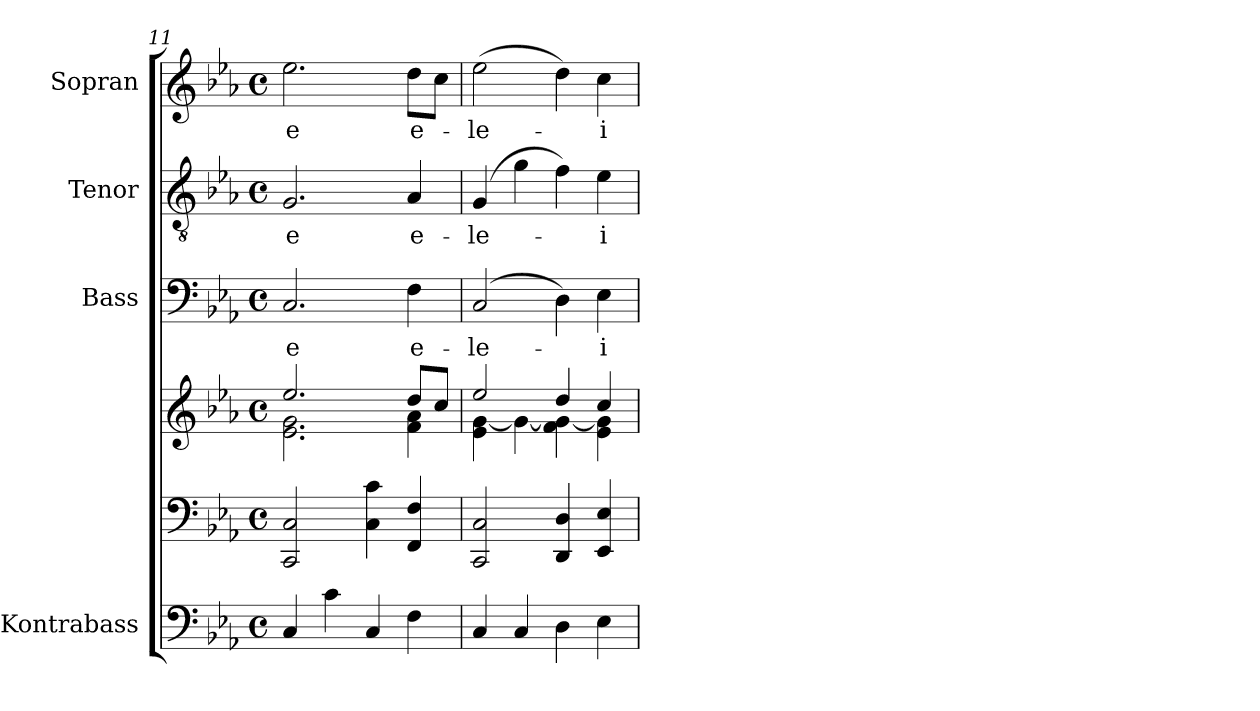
**kern	**kern	**kern	**kern	**text	**kern	**text	**kern	**text
*part5	*part4	*part4	*part3	*part3	*part2	*part2	*part1	*part1
*staff6	*staff5	*staff4	*staff3	*staff3	*staff2	*staff2	*staff1	*staff1
*I"Kontrabass	*	*	*I"Bass	*	*I"Tenor	*	*I"Sopran	*
*I'Kb.	*	*	*I'B.	*	*I'T.	*	*I'S.	*
!!LO:PB:g=z
*clefF4	*clefF4	*clefG2	*clefF4	*	*clefGv2	*	*clefG2	*
*ITrd7c12	*	*	*	*	*	*	*	*
*k[b-e-a-]	*k[b-e-a-]	*k[b-e-a-]	*k[b-e-a-]	*	*k[b-e-a-]	*	*k[b-e-a-]	*
*E-:	*E-:	*E-:	*E-:	*	*E-:	*	*E-:	*
*M4/4	*M4/4	*M4/4	*M4/4	*	*M4/4	*	*M4/4	*
*met(c)	*met(c)	*met(c)	*met(c)	*	*met(c)	*	*met(c)	*
=11	=11	=11	=11	=11	=11	=11	=11	=11
*	*	*^	*	*	*	*	*	*
!	!	!	!	!	!LO:LY:b	!	!LO:LY:b	!	!LO:LY:b
4CC/	2CC/ 2C/	2.ee-/	2.e-\ 2.g\	2.C/	-e	2.G/	-e	2.ee-\	-e
4C\	.	.	.	.	.	.	.	.	.
4CC/	4C\ 4c\	.	.	.	.	.	.	.	.
!	!	!	!	!	!LO:LY:b	!	!LO:LY:b	!	!LO:LY:b
4FF\	4FF/ 4F/	8dd/L	4f\ 4a-\	4F\	e-	4A-/	e-	8dd\L	e-
.	.	8cc/J	.	.	.	.	.	8cc\J	.
=12	=12	=12	=12	=12	=12	=12	=12	=12	=12
!	!	!	!	!	!LO:LY:b	!	!LO:LY:b	!	!LO:LY:b
4CC/	2CC/ 2C/	2ee-/	4e-\ [<4g\	(2C/	-le-	(4G/	-le-	(>2ee-\	-le-
4CC/	.	.	4g\_	.	.	4g\	.	.	.
4DD\	4DD/ 4D/	4dd/	4f\ 4g\_	4D\)	.	4f\)	.	4dd\)	.
!	!	!	!	!	!LO:LY:b	!	!LO:LY:b	!	!LO:LY:b
4EE-\	4EE-/ 4E-/	4cc/	4e-\ 4g\]	4E-\	-i-	4e-\	-i-	4cc\	-i-
*	*	*v	*v	*	*	*	*	*	*
=	=	=	=	=	=	=	=	=
*-	*-	*-	*-	*-	*-	*-	*-	*-
